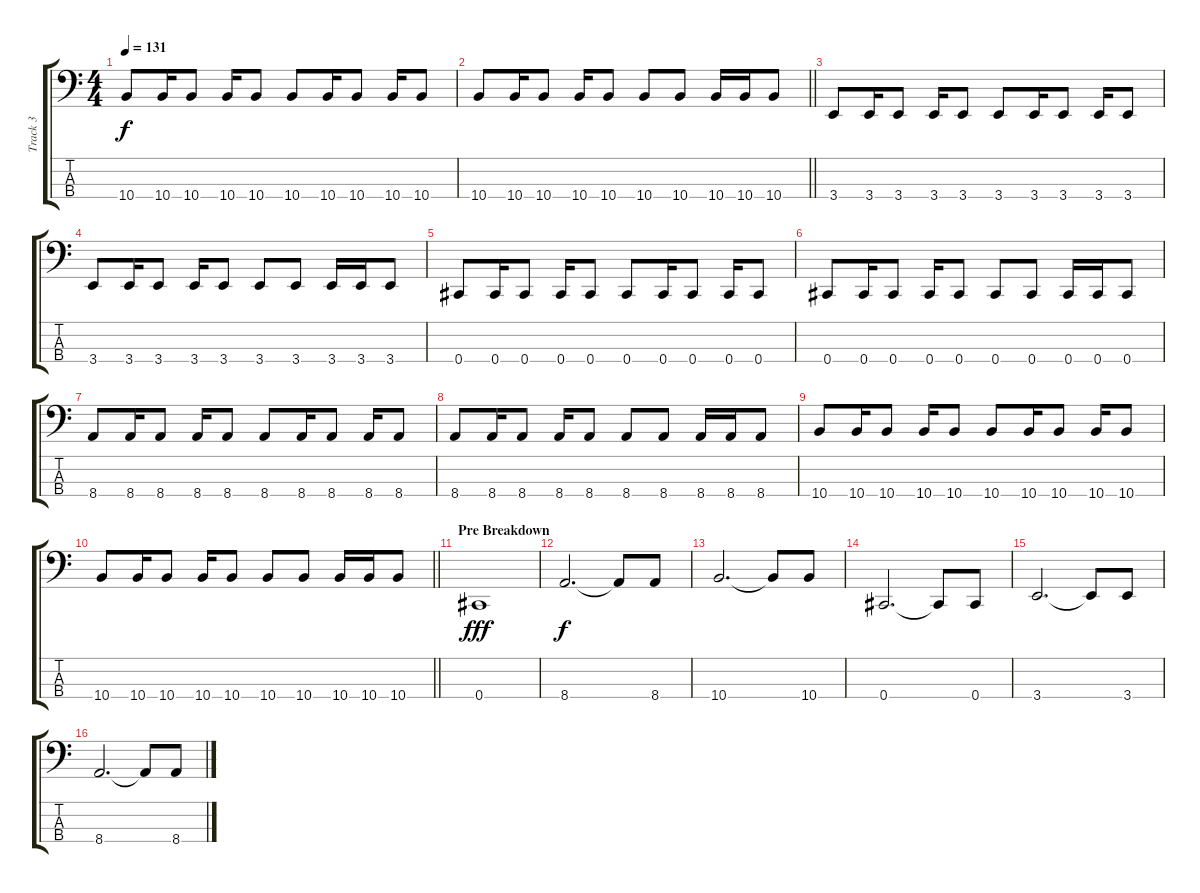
\track ("Track 3" "Track 3") {instrument electricbasspick}
\staff {score tabs}
\tuning (Gb2 Db2 Ab1 Db1) {hide}
\ts (4 4)
\tempo 131
\clef f4
\ks c
10.4.8{dy f} 10.4.16 10.4.8 10.4.16 10.4.8 10.4.8 10.4.16 10.4.8 10.4.16 10.4.8 |
\barLineRight lightlight
10.4.8 10.4.16 10.4.8 10.4.16 10.4.8 10.4.8 10.4.8 10.4.16 10.4.16 10.4.8 |
3.4.8 3.4.16 3.4.8 3.4.16 3.4.8 3.4.8 3.4.16 3.4.8 3.4.16 3.4.8 |
3.4.8 3.4.16 3.4.8 3.4.16 3.4.8 3.4.8 3.4.8 3.4.16 3.4.16 3.4.8 |
0.4.8 0.4.16 0.4.8 0.4.16 0.4.8 0.4.8 0.4.16 0.4.8 0.4.16 0.4.8 |
0.4.8 0.4.16 0.4.8 0.4.16 0.4.8 0.4.8 0.4.8 0.4.16 0.4.16 0.4.8 |
8.4.8 8.4.16 8.4.8 8.4.16 8.4.8 8.4.8 8.4.16 8.4.8 8.4.16 8.4.8 |
8.4.8 8.4.16 8.4.8 8.4.16 8.4.8 8.4.8 8.4.8 8.4.16 8.4.16 8.4.8 |
10.4.8 10.4.16 10.4.8 10.4.16 10.4.8 10.4.8 10.4.16 10.4.8 10.4.16 10.4.8 |
\barLineRight lightlight
10.4.8 10.4.16 10.4.8 10.4.16 10.4.8 10.4.8 10.4.8 10.4.16 10.4.16 10.4.8 |
\section ("" "Pre Breakdown")
0.4.1{dy fff} |
8.4.2{d dy f} 8.4{t}.8 8.4.8 |
10.4.2{d} 10.4{t}.8 10.4.8 |
0.4.2{d} 0.4{t}.8 0.4.8 |
3.4.2{d} 3.4{t}.8 3.4.8 |
8.4.2{d} 8.4{t}.8 8.4.8
